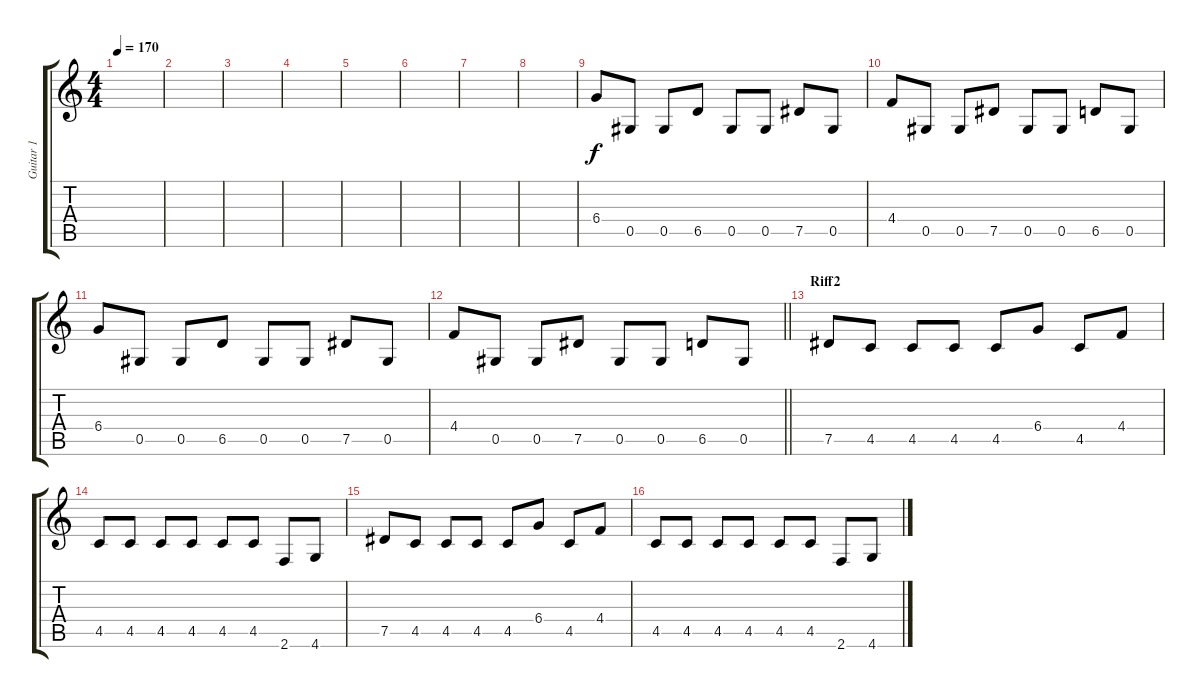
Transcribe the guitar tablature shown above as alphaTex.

\track ("Guitar 1" "Guitar 1") {instrument distortionguitar}
\staff {score tabs}
\tuning (Eb4 Bb3 Gb3 Db3 Ab2 Eb2) {hide}
\ts (4 4)
\tempo 170
\clef g2
\ks c
|
|
|
|
|
|
|
|
6.4.8 0.5.8 0.5.8 6.5.8 0.5.8 0.5.8 7.5.8 0.5.8 |
4.4.8 0.5.8 0.5.8 7.5.8 0.5.8 0.5.8 6.5.8 0.5.8 |
6.4.8 0.5.8 0.5.8 6.5.8 0.5.8 0.5.8 7.5.8 0.5.8 |
\barLineRight lightlight
4.4.8 0.5.8 0.5.8 7.5.8 0.5.8 0.5.8 6.5.8 0.5.8 |
\section ("" "Riff2")
7.5.8 4.5.8 4.5.8 4.5.8 4.5.8 6.4.8 4.5.8 4.4.8 |
4.5.8 4.5.8 4.5.8 4.5.8 4.5.8 4.5.8 2.6.8 4.6.8 |
7.5.8 4.5.8 4.5.8 4.5.8 4.5.8 6.4.8 4.5.8 4.4.8 |
4.5.8 4.5.8 4.5.8 4.5.8 4.5.8 4.5.8 2.6.8 4.6.8
